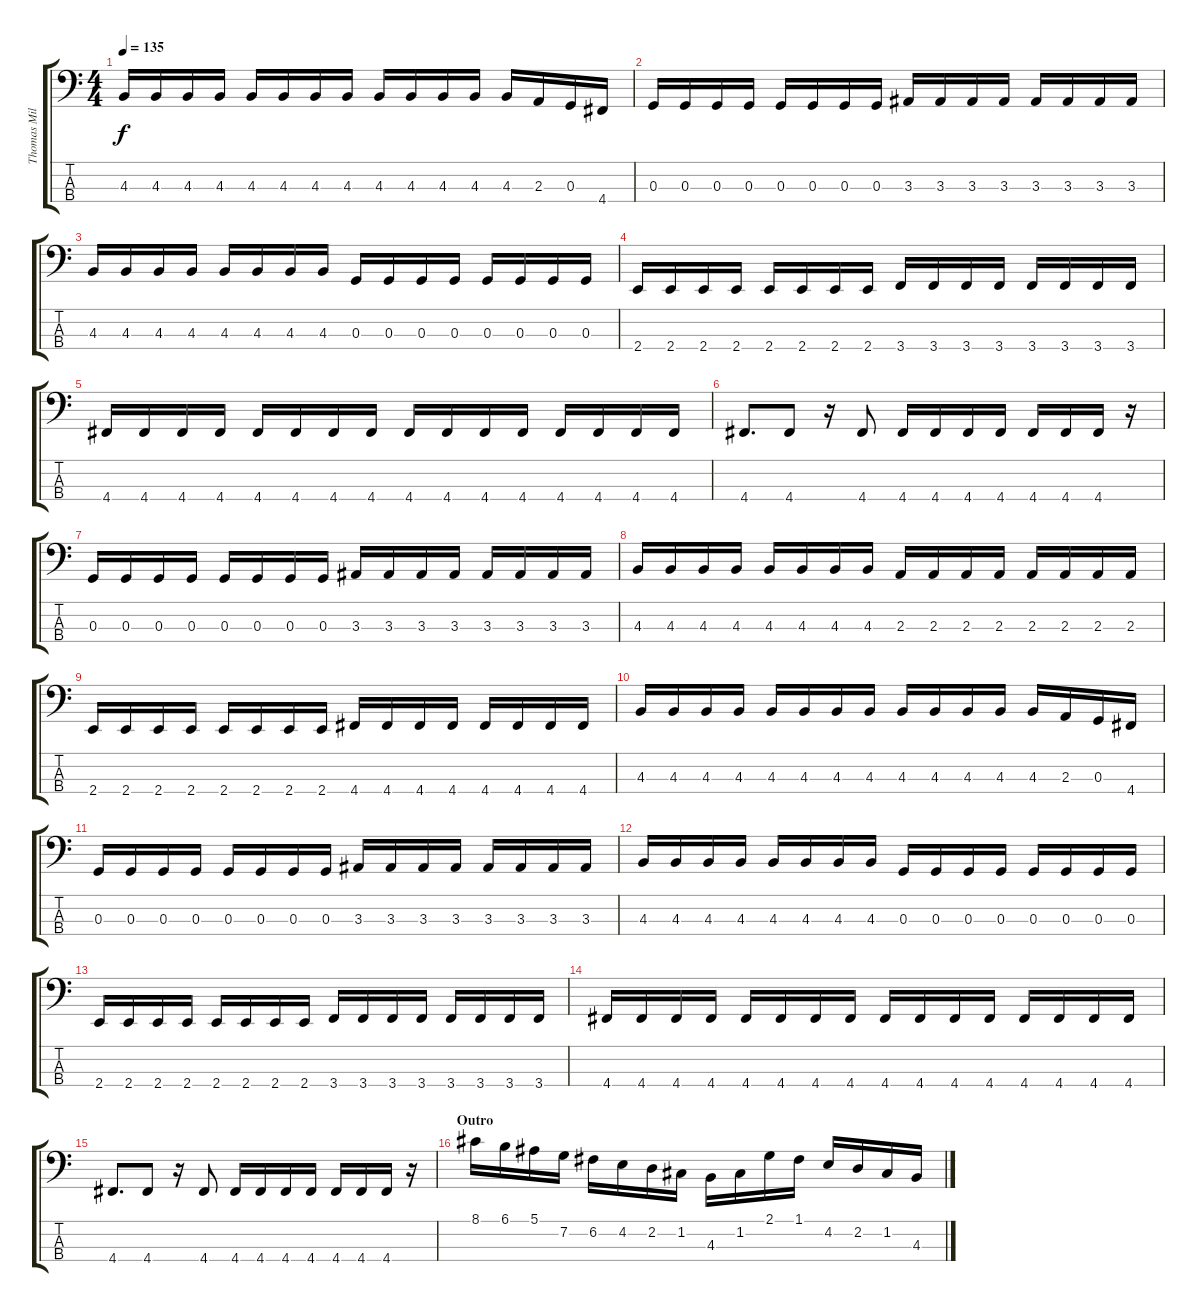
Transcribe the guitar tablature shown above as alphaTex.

\track ("Thomas Miller" "Thomas Mil") {instrument electricbassfinger}
\staff {score tabs}
\tuning (F2 C2 G1 D1) {hide}
\ts (4 4)
\tempo 135
\clef f4
\ks c
4.3.16{dy f} 4.3.16 4.3.16 4.3.16 4.3.16 4.3.16 4.3.16 4.3.16 4.3.16 4.3.16 4.3.16 4.3.16 4.3.16 2.3.16 0.3.16 4.4.16 |
0.3.16 0.3.16 0.3.16 0.3.16 0.3.16 0.3.16 0.3.16 0.3.16 3.3.16 3.3.16 3.3.16 3.3.16 3.3.16 3.3.16 3.3.16 3.3.16 |
4.3.16 4.3.16 4.3.16 4.3.16 4.3.16 4.3.16 4.3.16 4.3.16 0.3.16 0.3.16 0.3.16 0.3.16 0.3.16 0.3.16 0.3.16 0.3.16 |
2.4.16 2.4.16 2.4.16 2.4.16 2.4.16 2.4.16 2.4.16 2.4.16 3.4.16 3.4.16 3.4.16 3.4.16 3.4.16 3.4.16 3.4.16 3.4.16 |
4.4.16 4.4.16 4.4.16 4.4.16 4.4.16 4.4.16 4.4.16 4.4.16 4.4.16 4.4.16 4.4.16 4.4.16 4.4.16 4.4.16 4.4.16 4.4.16 |
4.4.8{d} 4.4.8 r.16 4.4.8 4.4.16 4.4.16 4.4.16 4.4.16 4.4.16 4.4.16 4.4.16 r.16 |
0.3.16 0.3.16 0.3.16 0.3.16 0.3.16 0.3.16 0.3.16 0.3.16 3.3.16 3.3.16 3.3.16 3.3.16 3.3.16 3.3.16 3.3.16 3.3.16 |
4.3.16 4.3.16 4.3.16 4.3.16 4.3.16 4.3.16 4.3.16 4.3.16 2.3.16 2.3.16 2.3.16 2.3.16 2.3.16 2.3.16 2.3.16 2.3.16 |
2.4.16 2.4.16 2.4.16 2.4.16 2.4.16 2.4.16 2.4.16 2.4.16 4.4.16 4.4.16 4.4.16 4.4.16 4.4.16 4.4.16 4.4.16 4.4.16 |
4.3.16 4.3.16 4.3.16 4.3.16 4.3.16 4.3.16 4.3.16 4.3.16 4.3.16 4.3.16 4.3.16 4.3.16 4.3.16 2.3.16 0.3.16 4.4.16 |
0.3.16 0.3.16 0.3.16 0.3.16 0.3.16 0.3.16 0.3.16 0.3.16 3.3.16 3.3.16 3.3.16 3.3.16 3.3.16 3.3.16 3.3.16 3.3.16 |
4.3.16 4.3.16 4.3.16 4.3.16 4.3.16 4.3.16 4.3.16 4.3.16 0.3.16 0.3.16 0.3.16 0.3.16 0.3.16 0.3.16 0.3.16 0.3.16 |
2.4.16 2.4.16 2.4.16 2.4.16 2.4.16 2.4.16 2.4.16 2.4.16 3.4.16 3.4.16 3.4.16 3.4.16 3.4.16 3.4.16 3.4.16 3.4.16 |
4.4.16 4.4.16 4.4.16 4.4.16 4.4.16 4.4.16 4.4.16 4.4.16 4.4.16 4.4.16 4.4.16 4.4.16 4.4.16 4.4.16 4.4.16 4.4.16 |
4.4.8{d} 4.4.8 r.16 4.4.8 4.4.16 4.4.16 4.4.16 4.4.16 4.4.16 4.4.16 4.4.16 r.16 |
\section ("" "Outro")
8.1.16 6.1.16 5.1.16 7.2.16 6.2.16 4.2.16 2.2.16 1.2.16 4.3.16 1.2.16 2.1.16 1.1.16 4.2.16 2.2.16 1.2.16 4.3.16
